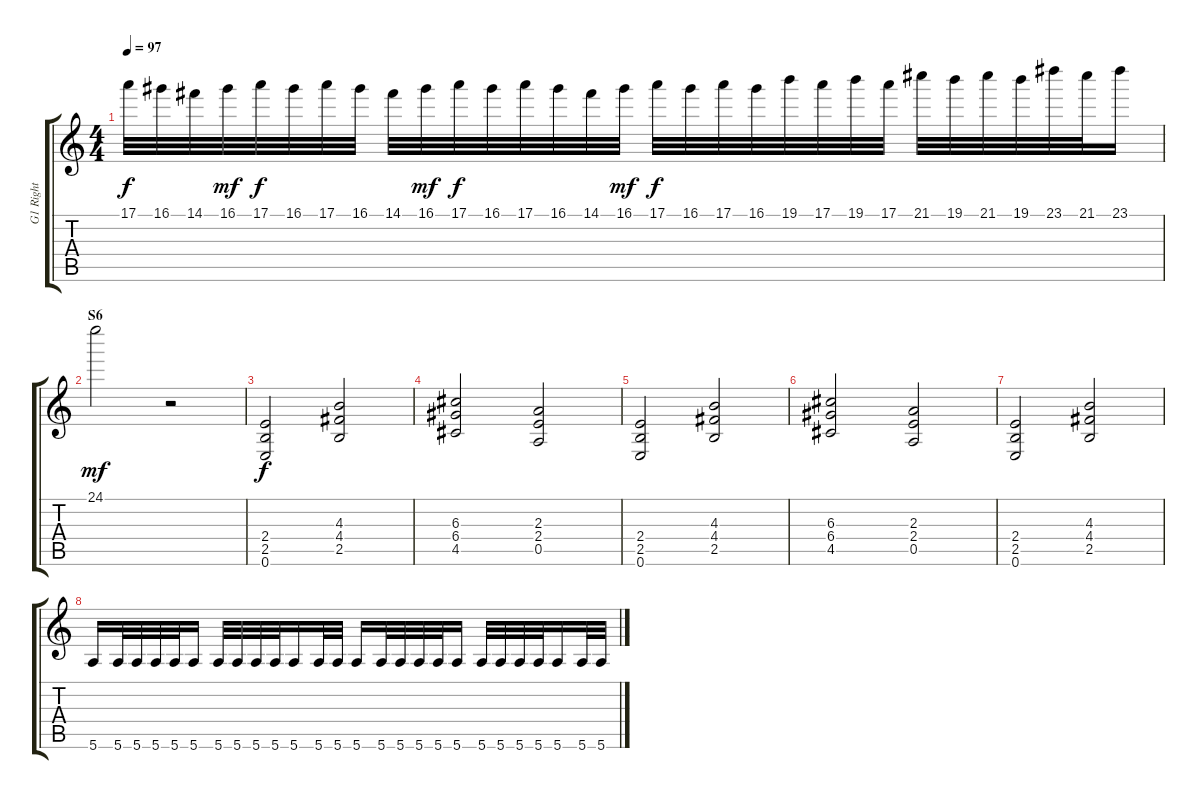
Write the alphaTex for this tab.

\track ("G1 Right" "G1 Right") {instrument distortionguitar}
\staff {score tabs}
\tuning (E4 B3 G3 D3 A2 E2) {hide}
\ts (4 4)
\tempo 97
\clef g2
\ks c
17.1.32{dy f} 16.1.32 14.1.32 16.1.32{dy mf} 17.1.32{dy f} 16.1.32 17.1.32 16.1.32 14.1.32 16.1.32{dy mf} 17.1.32{dy f} 16.1.32 17.1.32 16.1.32 14.1.32 16.1.32{dy mf} 17.1.32{dy f} 16.1.32 17.1.32 16.1.32 19.1.32 17.1.32 19.1.32 17.1.32 21.1.32 19.1.32 21.1.32 19.1.32 23.1.32 21.1.32 23.1.16 |
\section ("" "S6")
24.1.2{dy mf} r.2{volume 13 instrument distortionguitar} |
(2.4 2.5 0.6).2{dy f instrument distortionguitar} (4.3 4.4 2.5).2 |
(6.3 6.4 4.5).2 (2.3 2.4 0.5).2 |
(2.4 2.5 0.6).2 (4.3 4.4 2.5).2 |
(6.3 6.4 4.5).2 (2.3 2.4 0.5).2 |
(2.4 2.5 0.6).2 (4.3 4.4 2.5).2 |
5.6.16 5.6.32 5.6.32 5.6.32 5.6.32 5.6.16 5.6.32 5.6.32 5.6.32 5.6.32 5.6.16 5.6.32 5.6.32 5.6.16 5.6.32 5.6.32 5.6.32 5.6.32 5.6.16 5.6.32 5.6.32 5.6.32 5.6.32 5.6.16 5.6.32 5.6.32
